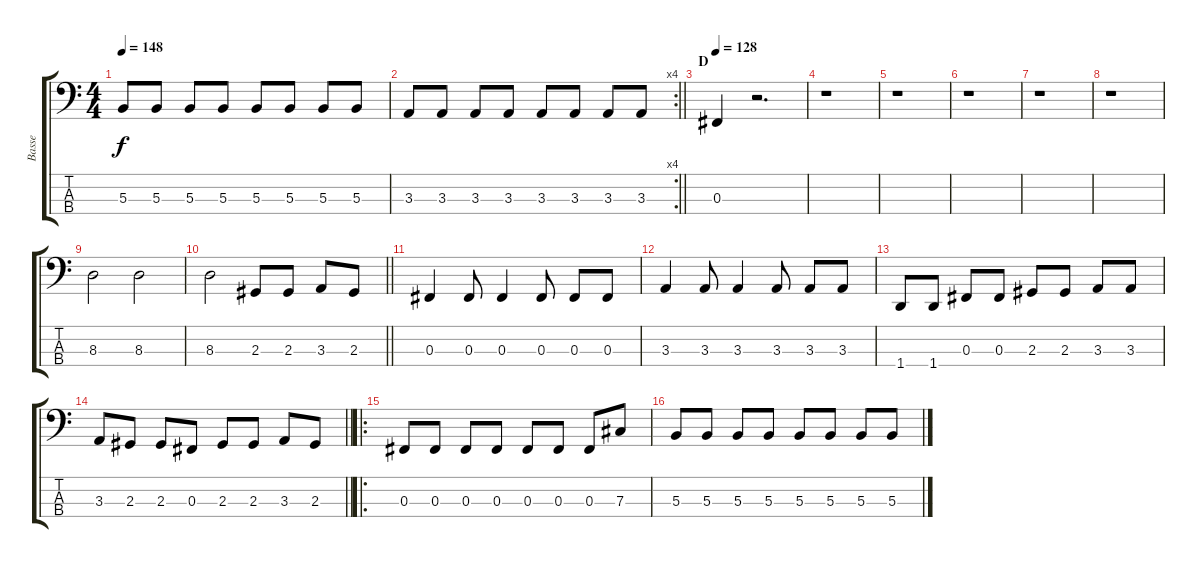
\track ("Basse" "Basse") {instrument electricbassfinger}
\staff {score tabs}
\tuning (E2 B1 Gb1 Db1) {hide}
\ts (4 4)
\tempo 148
\clef f4
\ks c
5.3.8{dy f} 5.3.8 5.3.8 5.3.8 5.3.8 5.3.8 5.3.8 5.3.8 |
\rc 4
\barLineRight lightlight
3.3.8 3.3.8 3.3.8 3.3.8 3.3.8 3.3.8 3.3.8 3.3.8 |
\section ("" "D")
\tempo 128
0.3.4 r.2{d} |
r.1 |
r.1 |
r.1 |
r.1 |
r.1 |
8.3.2 8.3.2 |
\barLineRight lightlight
8.3.2 2.3.8 2.3.8 3.3.8 2.3.8 |
0.3.4 0.3.8 0.3.4 0.3.8 0.3.8 0.3.8 |
3.3.4 3.3.8 3.3.4 3.3.8 3.3.8 3.3.8 |
1.4.8 1.4.8 0.3.8 0.3.8 2.3.8 2.3.8 3.3.8 3.3.8 |
\barLineRight lightlight
3.3.8 2.3.8 2.3.8 0.3.8 2.3.8 2.3.8 3.3.8 2.3.8 |
\ro
0.3.8 0.3.8 0.3.8 0.3.8 0.3.8 0.3.8 0.3.8 7.3.8 |
5.3.8 5.3.8 5.3.8 5.3.8 5.3.8 5.3.8 5.3.8 5.3.8
